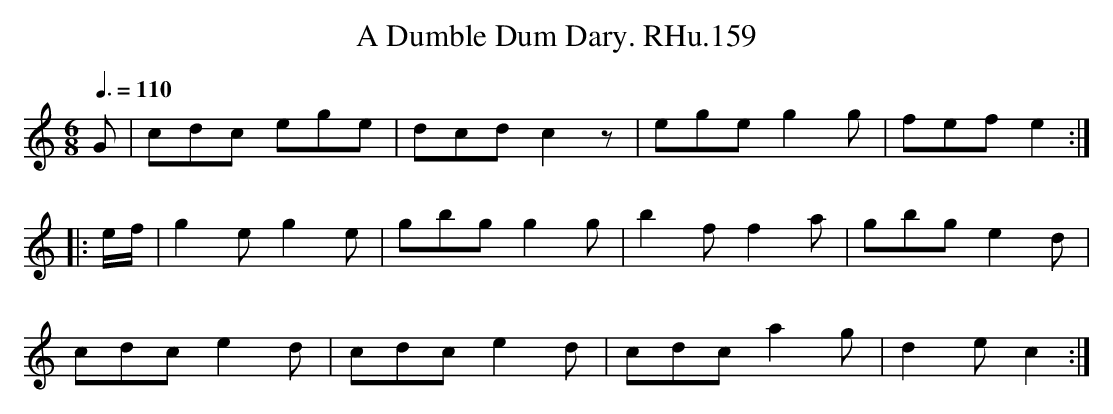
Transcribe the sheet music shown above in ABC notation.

X:1
T:A Dumble Dum Dary. RHu.159
M:6/8
L:1/8
Q:3/8=110
K:C major
G|cdc ege|dcd c2z|ege g2g|fef e2:|!
|:e/f/|g2eg2e|g""bg g2g|b2f f2a|gbg e2d|!
cdc e2d|cdc e2d|cdc a2g|d2e c2:|
